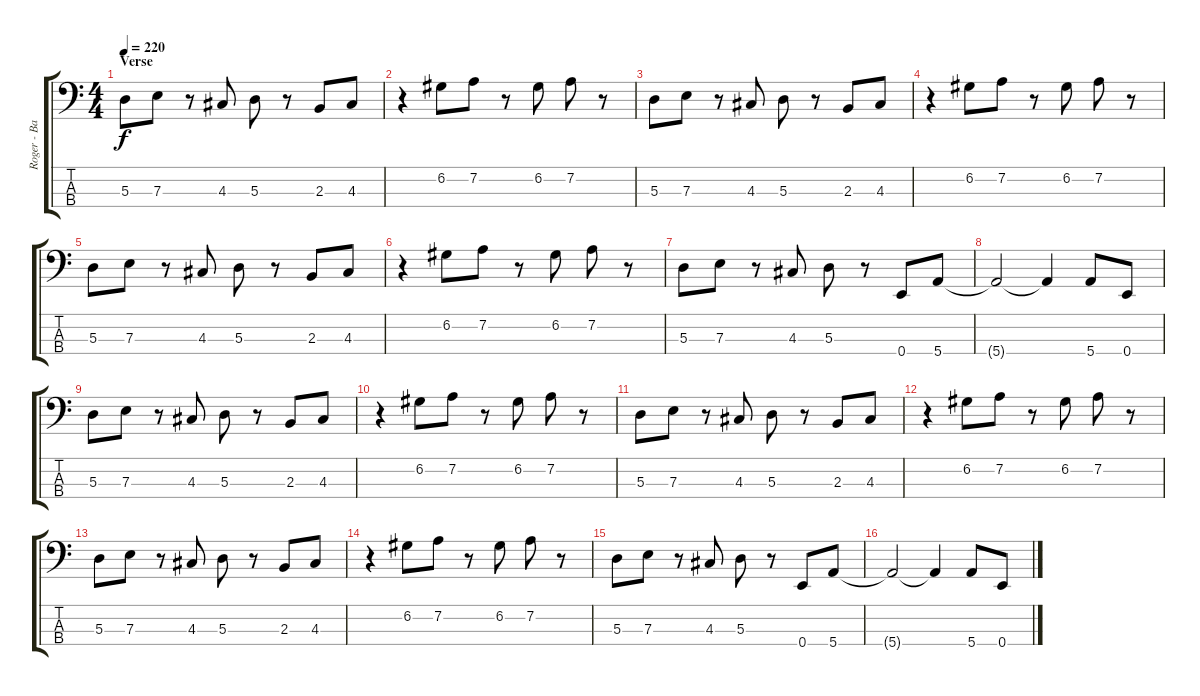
\track ("Roger - Bass" "Roger - Ba") {instrument electricbasspick}
\staff {score tabs}
\tuning (G2 D2 A1 E1) {hide}
\ts (4 4)
\section ("" "Verse")
\tempo 220
\clef f4
\ks c
5.3.8{dy f} 7.3.8 r.8 4.3.8 5.3.8 r.8 2.3.8 4.3.8 |
r.4 6.2.8 7.2.8 r.8 6.2.8 7.2.8 r.8 |
5.3.8 7.3.8 r.8 4.3.8 5.3.8 r.8 2.3.8 4.3.8 |
r.4 6.2.8 7.2.8 r.8 6.2.8 7.2.8 r.8 |
5.3.8 7.3.8 r.8 4.3.8 5.3.8 r.8 2.3.8 4.3.8 |
r.4 6.2.8 7.2.8 r.8 6.2.8 7.2.8 r.8 |
5.3.8 7.3.8 r.8 4.3.8 5.3.8 r.8 0.4.8 5.4.8 |
5.4{t}.2 5.4{t}.4 5.4.8 0.4.8 |
5.3.8 7.3.8 r.8 4.3.8 5.3.8 r.8 2.3.8 4.3.8 |
r.4 6.2.8 7.2.8 r.8 6.2.8 7.2.8 r.8 |
5.3.8 7.3.8 r.8 4.3.8 5.3.8 r.8 2.3.8 4.3.8 |
r.4 6.2.8 7.2.8 r.8 6.2.8 7.2.8 r.8 |
5.3.8 7.3.8 r.8 4.3.8 5.3.8 r.8 2.3.8 4.3.8 |
r.4 6.2.8 7.2.8 r.8 6.2.8 7.2.8 r.8 |
5.3.8 7.3.8 r.8 4.3.8 5.3.8 r.8 0.4.8 5.4.8 |
5.4{t}.2 5.4{t}.4 5.4.8 0.4.8
